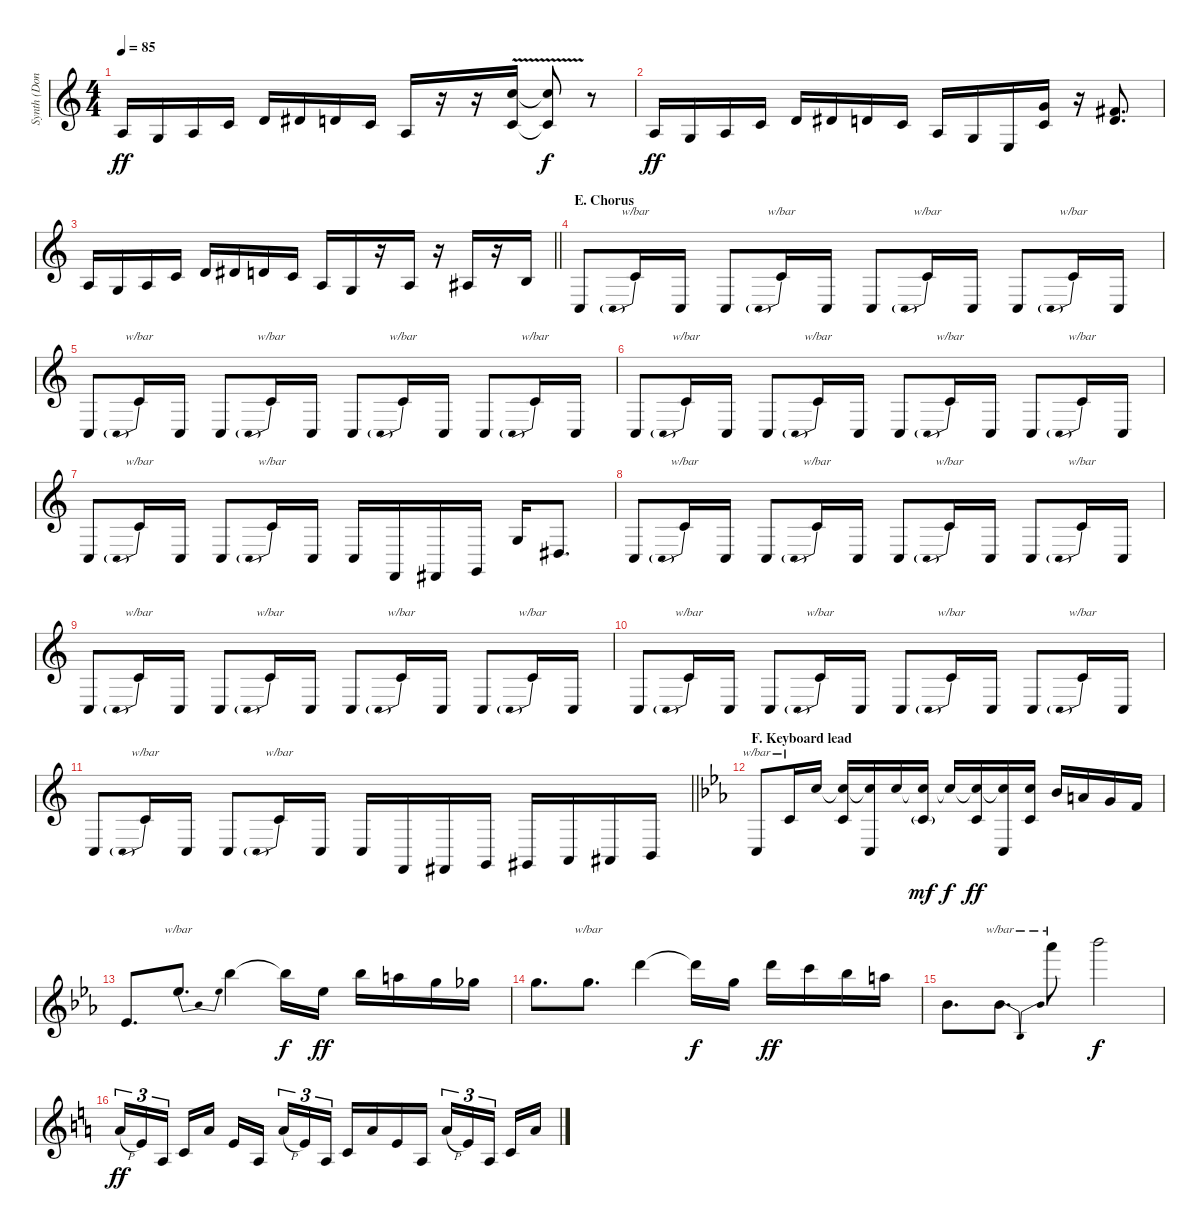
\track ("Synth (Don Airey)" "Synth (Don") {instrument pad3polysynth}
\staff {score}
\tuning (E4 B3 G3 D3 A2 E2) {hide}
\ts (4 4)
\tempo 85
\clef g2
\ks aminor
7.4.16{dy ff} 5.4.16 7.4.16 5.3.16 7.3.16 8.3.16 7.3.16 5.3.16 7.4.16 r.16 r.16 (8.1{v} 5.3{v}).16 (8.1{t} 5.3{t}).8{dy f} r.8 |
7.4.16{dy ff} 5.4.16 7.4.16 5.3.16 7.3.16 8.3.16 7.3.16 5.3.16 7.4.16 5.4.16 7.5.16 (3.1 1.2).16 r.16 (2.1 3.2).8{d} |
\barLineRight lightlight
7.4.16 5.4.16 7.4.16 5.3.16 7.3.16 8.3.16 7.3.16 5.3.16 7.4.16 5.4.16 r.16 7.4.16 r.16 8.4.16 r.16 9.4.16 |
\section ("" "E. Chorus")
\ks c
3.5.8 3.5.16{tbe (predive default 0 24 60 24)} 3.5.16 3.5.8 3.5.16{tbe (predive default 0 24 60 24)} 3.5.16 3.5.8 3.5.16{tbe (predive default 0 24 60 24)} 3.5.16 3.5.8 3.5.16{tbe (predive default 0 24 60 24)} 3.5.16 |
3.5.8 3.5.16{tbe (predive default 0 24 60 24)} 3.5.16 3.5.8 3.5.16{tbe (predive default 0 24 60 24)} 3.5.16 3.5.8 3.5.16{tbe (predive default 0 24 60 24)} 3.5.16 3.5.8 3.5.16{tbe (predive default 0 24 60 24)} 3.5.16 |
3.5.8 3.5.16{tbe (predive default 0 24 60 24)} 3.5.16 3.5.8 3.5.16{tbe (predive default 0 24 60 24)} 3.5.16 3.5.8 3.5.16{tbe (predive default 0 24 60 24)} 3.5.16 3.5.8 3.5.16{tbe (predive default 0 24 60 24)} 3.5.16 |
3.5.8 3.5.16{tbe (predive default 0 24 60 24)} 3.5.16 3.5.8 3.5.16{tbe (predive default 0 24 60 24)} 3.5.16 3.5.16 1.6.16 2.6.16 3.6.16 5.4.16 1.4.8{d} |
3.5.8 3.5.16{tbe (predive default 0 24 60 24)} 3.5.16 3.5.8 3.5.16{tbe (predive default 0 24 60 24)} 3.5.16 3.5.8 3.5.16{tbe (predive default 0 24 60 24)} 3.5.16 3.5.8 3.5.16{tbe (predive default 0 24 60 24)} 3.5.16 |
3.5.8 3.5.16{tbe (predive default 0 24 60 24)} 3.5.16 3.5.8 3.5.16{tbe (predive default 0 24 60 24)} 3.5.16 3.5.8 3.5.16{tbe (predive default 0 24 60 24)} 3.5.16 3.5.8 3.5.16{tbe (predive default 0 24 60 24)} 3.5.16 |
3.5.8 3.5.16{tbe (predive default 0 24 60 24)} 3.5.16 3.5.8 3.5.16{tbe (predive default 0 24 60 24)} 3.5.16 3.5.8 3.5.16{tbe (predive default 0 24 60 24)} 3.5.16 3.5.8 3.5.16{tbe (predive default 0 24 60 24)} 3.5.16 |
\barLineRight lightlight
3.5.8 3.5.16{tbe (predive default 0 24 60 24)} 3.5.16 3.5.8 3.5.16{tbe (predive default 0 24 60 24)} 3.5.16 3.5.16 1.6.16 2.6.16 3.6.16 4.6.16 0.5.16 1.5.16 2.5.16 |
\section ("" "F. Keyboard lead")
\ks cminor
3.5.8{tbe (custom default 0 0 30 0 56 0 60 24)} 5.3.16{tbe (custom default 0 0 55 0 60 24)} 8.1.16 (8.1{t} 5.3).16 (8.1{t} 3.5).16 8.1.16 (8.1{t} 5.3{g}).16{dy mf} 8.1{t}.16{dy f} (8.1{t} 5.3).16{dy ff} (8.1{t} 3.5).16 (8.1 5.3).16 6.1.16 5.1.16 3.1.16 1.1.16 |
4.2.8{d} 11.1.8{d tbe (dip default 0 0 30 -10 60 0)} 18.1.4 18.1{t}.16{dy f} 11.1.16{dy ff} 18.1.16 17.1.16 15.1.16 14.1.16 |
15.1.8{d} 15.1.8{d tbe (custom default 0 0 20 0 23 -10 49 -12 53 -24 60 -24)} 22.1.4 22.1{t}.16{dy f} 15.1.16 22.1.16{dy ff} 20.1.16 18.1.16 17.1.16 |
6.1.8{d} 6.1.8{d tbe (dip default 0 0 30 -24 60 0)} 30.1.8{tbe (custom default 0 -4 5 -4 10 0 25 0 30 -24 34 0 37 -24 40 0 43 -24 45 0 49 -24 51 0 53 -24 55 0 57 -24 60 0)} 30.1{t}.2{dy f} |
\ks aminor
10.2{h}.16{tu (3 2) dy ff} 5.2.16{tu (3 2)} 7.4.16{tu (3 2) beam splitsecondary} 5.3.16 10.2.16 5.2.16 7.4.16{beam splitsecondary} 10.2{h}.16{tu (3 2)} 5.2.16{tu (3 2)} 7.4.16{tu (3 2)} 5.3.16 10.2.16 5.2.16 7.4.16 10.2{h}.16{tu (3 2)} 5.2.16{tu (3 2)} 7.4.16{tu (3 2) beam splitsecondary} 5.3.16 10.2.16
